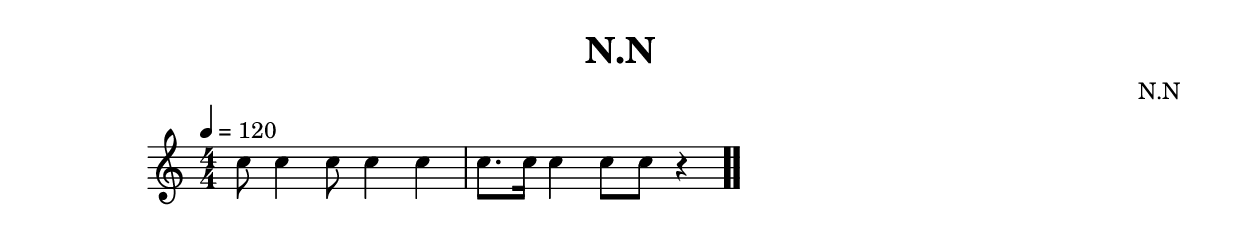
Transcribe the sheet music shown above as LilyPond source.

\version "2.13.2"

#(ly:set-option 'point-and-click #f)

\header {
  title = "N.N"
  composer = "N.N"
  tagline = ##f
}
global =
{
    \override Staff.TimeSignature #'style = #'()
    \time 4/4
    \clef "treble"
    \key c \major
    \override Rest #'direction = #'0
    \override MultiMeasureRest #'staff-position = #0
}
\score
{
<<
    \transpose c' c'

    
    \new Staff
    <<
    \transpose c' c'

    {
      \global
  		%\override Score.MetronomeMark #'transparent = ##t
  		%\override Score.MetronomeMark #'stencil = ##f
  		
  		\override HorizontalBracket #'direction = #UP
  		\override HorizontalBracket #'bracket-flare = #'(0 . 0)
  		
  		\override TextSpanner #'dash-fraction = #1.0
  		\override TextSpanner #'bound-details #'left #'text = \markup{ \concat{\draw-line #'(0 . -1.0) \draw-line #'(1.0 . 0) }}
  		\override TextSpanner #'bound-details #'right #'text = \markup{ \concat{ \draw-line #'(1.0 . 0) \draw-line #'(0 . -1.0) }}
          \set Score.markFormatter = #format-mark-box-numbers


      \tempo 4 = 120
      \set Score.currentBarNumber = #1
     
      | \time 4/4 c''8 c''4 c''8 c''4 c''4 
      | c''8. c''16 c''4 c''8 c''8 r4\bar  ".."
    }
    >>
>>    
}
